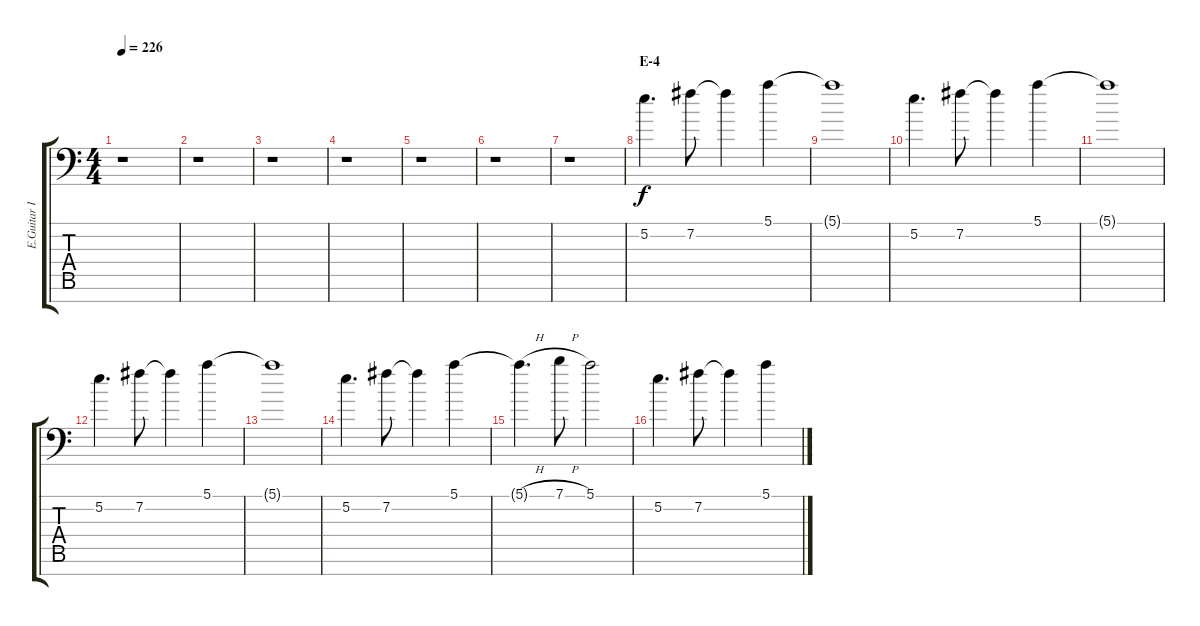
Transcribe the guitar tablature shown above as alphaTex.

\track ("E.Guitar III" "E.Guitar I") {instrument overdrivenguitar}
\staff {score tabs}
\tuning (E4 B3 G3 D3 A2 D2 A1) {hide}
\ts (4 4)
\tempo 226
\clef f4
\ks c
r.1{dy f} |
r.1 |
r.1 |
r.1 |
r.1 |
r.1 |
r.1 |
\section ("" "E-4")
5.2.4{d} 7.2.8 7.2{t}.4 5.1.4 |
5.1{t}.1 |
5.2.4{d} 7.2.8 7.2{t}.4 5.1.4 |
5.1{t}.1 |
5.2.4{d} 7.2.8 7.2{t}.4 5.1.4 |
5.1{t}.1 |
5.2.4{d} 7.2.8 7.2{t}.4 5.1.4 |
5.1{h t}.4{d} 7.1{h}.8 5.1.2 |
5.2.4{d} 7.2.8 7.2{t}.4 5.1.4
